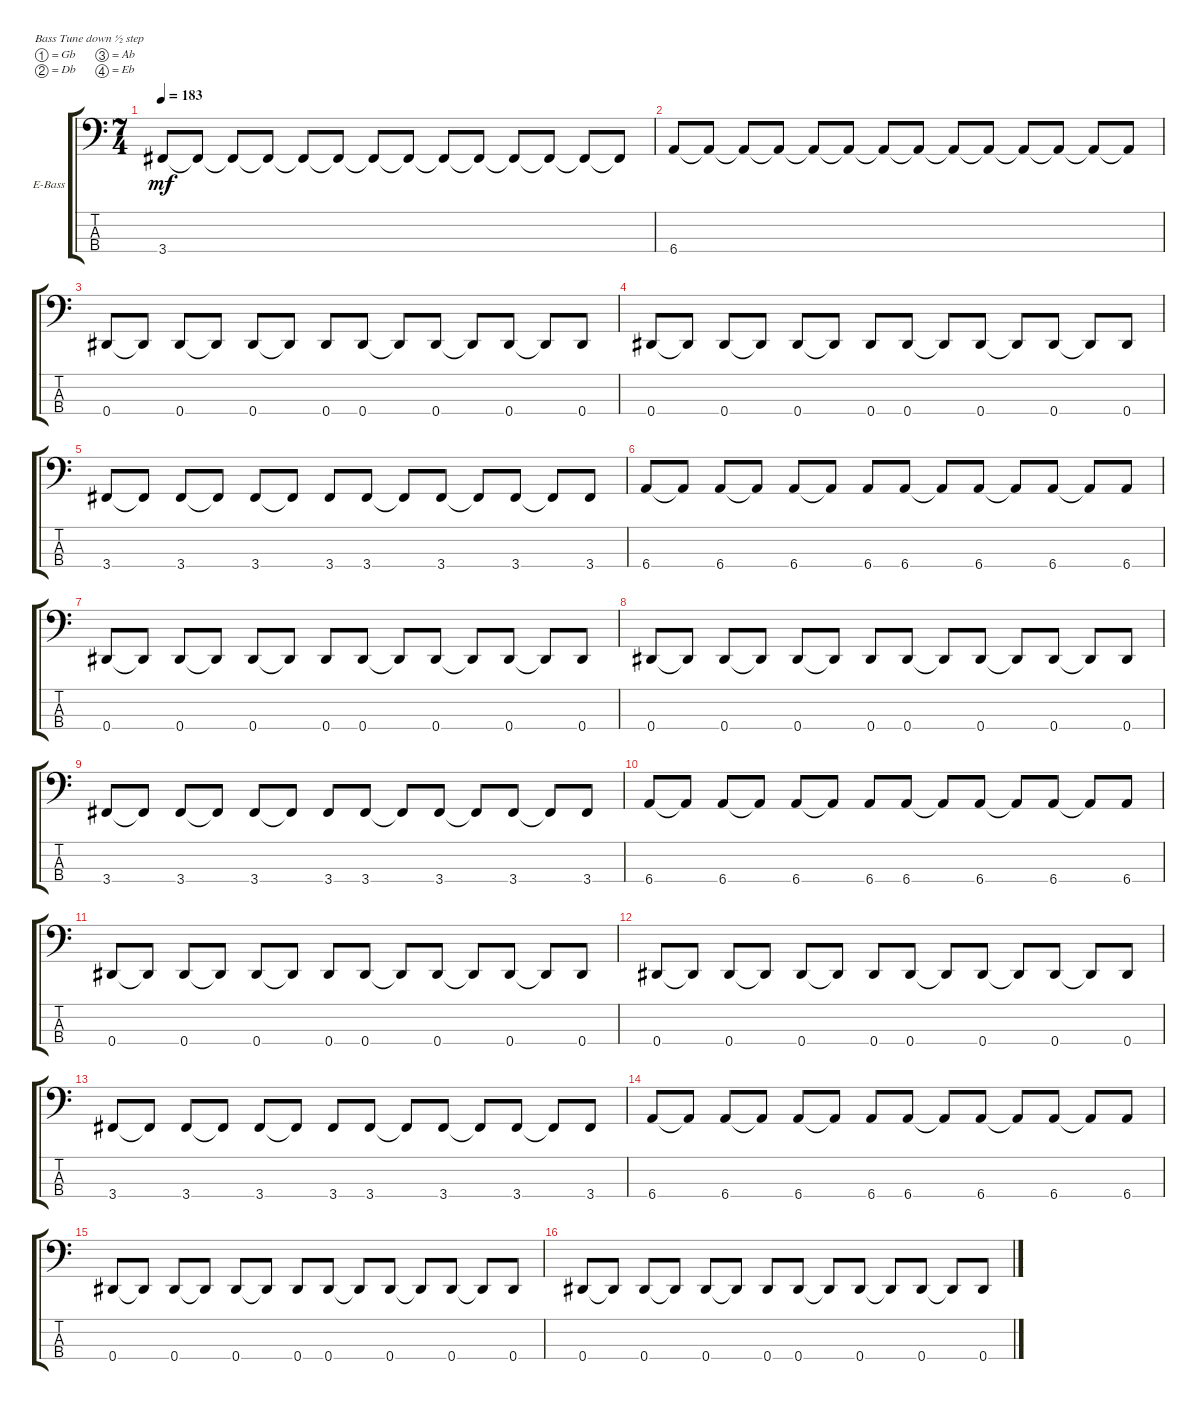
\bracketExtendMode groupsimilarinstruments
\firstSystemTrackNameOrientation horizontal
\otherSystemsTrackNameOrientation horizontal
\track ("Electric Bass" "E-Bass") {instrument electricbassfinger}
\staff {score tabs}
\tuning (Gb2 Db2 Ab1 Eb1)
\ts (7 4)
\tempo 183
\clef f4
\ks c
3.4.8{dy mf} 3.4{t}.8 3.4{t}.8 3.4{t}.8 3.4{t}.8 3.4{t}.8 3.4{t}.8 3.4{t}.8 3.4{t}.8 3.4{t}.8 3.4{t}.8 3.4{t}.8 3.4{t}.8 3.4{t}.8 |
6.4.8 6.4{t}.8 6.4{t}.8 6.4{t}.8 6.4{t}.8 6.4{t}.8 6.4{t}.8 6.4{t}.8 6.4{t}.8 6.4{t}.8 6.4{t}.8 6.4{t}.8 6.4{t}.8 6.4{t}.8 |
0.4.8 0.4{t}.8 0.4.8 0.4{t}.8 0.4.8 0.4{t}.8 0.4.8 0.4.8 0.4{t}.8 0.4.8 0.4{t}.8 0.4.8 0.4{t}.8 0.4.8 |
0.4.8 0.4{t}.8 0.4.8 0.4{t}.8 0.4.8 0.4{t}.8 0.4.8 0.4.8 0.4{t}.8 0.4.8 0.4{t}.8 0.4.8 0.4{t}.8 0.4.8 |
3.4.8 3.4{t}.8 3.4.8 3.4{t}.8 3.4.8 3.4{t}.8 3.4.8 3.4.8 3.4{t}.8 3.4.8 3.4{t}.8 3.4.8 3.4{t}.8 3.4.8 |
6.4.8 6.4{t}.8 6.4.8 6.4{t}.8 6.4.8 6.4{t}.8 6.4.8 6.4.8 6.4{t}.8 6.4.8 6.4{t}.8 6.4.8 6.4{t}.8 6.4.8 |
0.4.8 0.4{t}.8 0.4.8 0.4{t}.8 0.4.8 0.4{t}.8 0.4.8 0.4.8 0.4{t}.8 0.4.8 0.4{t}.8 0.4.8 0.4{t}.8 0.4.8 |
0.4.8 0.4{t}.8 0.4.8 0.4{t}.8 0.4.8 0.4{t}.8 0.4.8 0.4.8 0.4{t}.8 0.4.8 0.4{t}.8 0.4.8 0.4{t}.8 0.4.8 |
3.4.8 3.4{t}.8 3.4.8 3.4{t}.8 3.4.8 3.4{t}.8 3.4.8 3.4.8 3.4{t}.8 3.4.8 3.4{t}.8 3.4.8 3.4{t}.8 3.4.8 |
6.4.8 6.4{t}.8 6.4.8 6.4{t}.8 6.4.8 6.4{t}.8 6.4.8 6.4.8 6.4{t}.8 6.4.8 6.4{t}.8 6.4.8 6.4{t}.8 6.4.8 |
0.4.8 0.4{t}.8 0.4.8 0.4{t}.8 0.4.8 0.4{t}.8 0.4.8 0.4.8 0.4{t}.8 0.4.8 0.4{t}.8 0.4.8 0.4{t}.8 0.4.8 |
0.4.8 0.4{t}.8 0.4.8 0.4{t}.8 0.4.8 0.4{t}.8 0.4.8 0.4.8 0.4{t}.8 0.4.8 0.4{t}.8 0.4.8 0.4{t}.8 0.4.8 |
3.4.8 3.4{t}.8 3.4.8 3.4{t}.8 3.4.8 3.4{t}.8 3.4.8 3.4.8 3.4{t}.8 3.4.8 3.4{t}.8 3.4.8 3.4{t}.8 3.4.8 |
6.4.8 6.4{t}.8 6.4.8 6.4{t}.8 6.4.8 6.4{t}.8 6.4.8 6.4.8 6.4{t}.8 6.4.8 6.4{t}.8 6.4.8 6.4{t}.8 6.4.8 |
0.4.8 0.4{t}.8 0.4.8 0.4{t}.8 0.4.8 0.4{t}.8 0.4.8 0.4.8 0.4{t}.8 0.4.8 0.4{t}.8 0.4.8 0.4{t}.8 0.4.8 |
0.4.8 0.4{t}.8 0.4.8 0.4{t}.8 0.4.8 0.4{t}.8 0.4.8 0.4.8 0.4{t}.8 0.4.8 0.4{t}.8 0.4.8 0.4{t}.8 0.4.8
